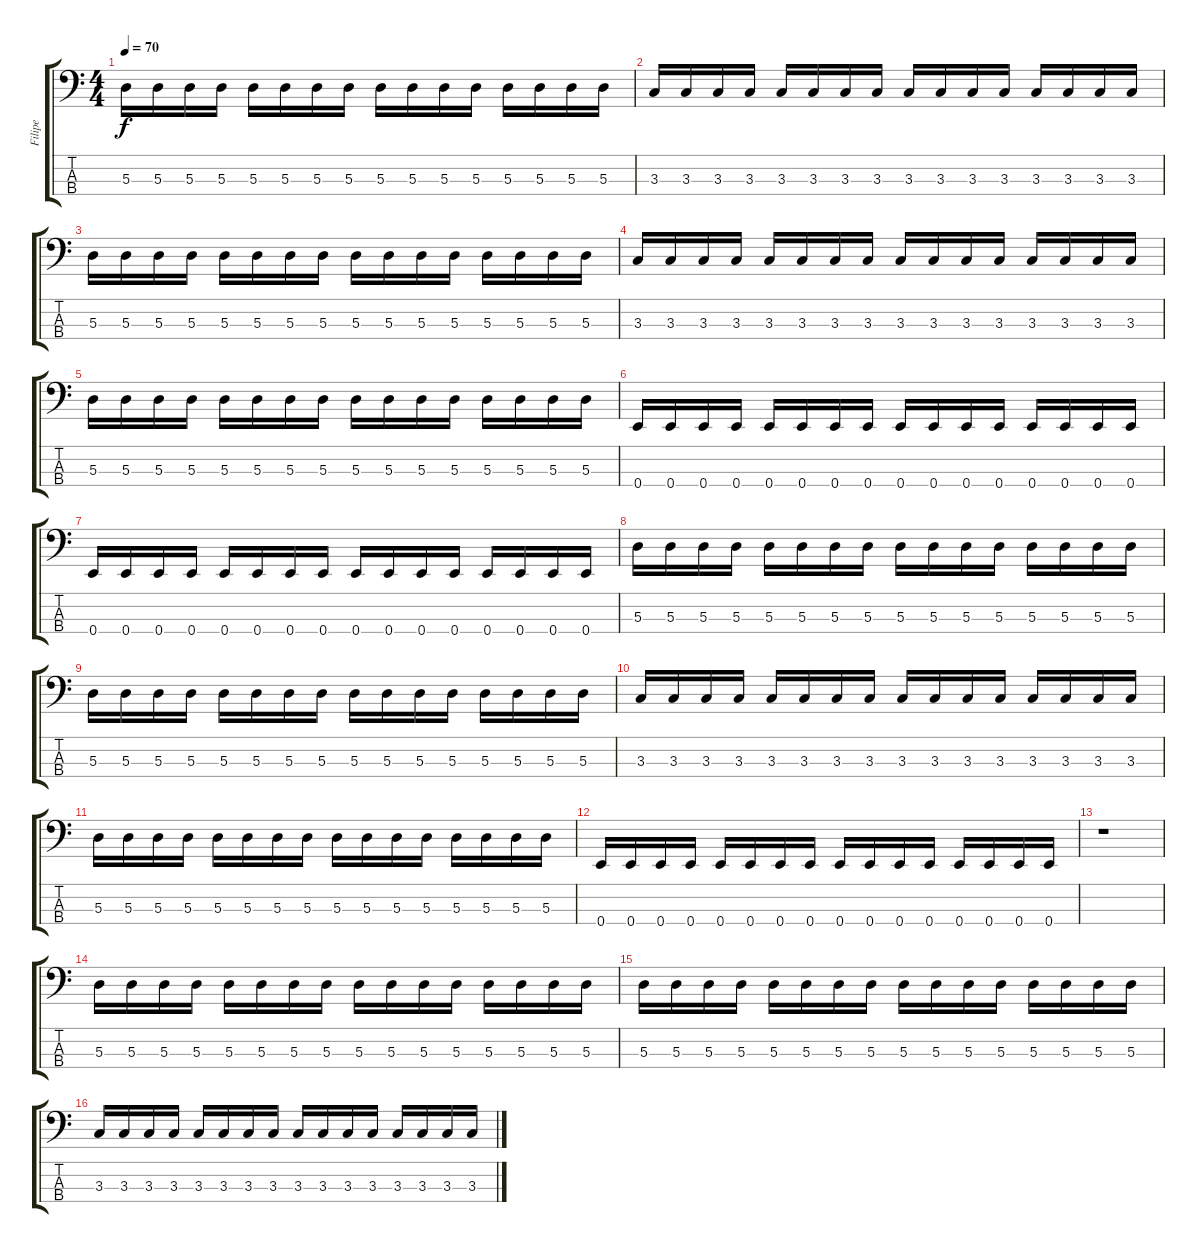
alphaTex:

\track ("Filipe" "Filipe") {instrument electricbassfinger}
\staff {score tabs}
\tuning (G2 D2 A1 E1) {hide}
\ts (4 4)
\tempo 70
\clef f4
\ks c
5.3.16{dy f} 5.3.16 5.3.16 5.3.16 5.3.16 5.3.16 5.3.16 5.3.16 5.3.16 5.3.16 5.3.16 5.3.16 5.3.16 5.3.16 5.3.16 5.3.16 |
3.3.16 3.3.16 3.3.16 3.3.16 3.3.16 3.3.16 3.3.16 3.3.16 3.3.16 3.3.16 3.3.16 3.3.16 3.3.16 3.3.16 3.3.16 3.3.16 |
5.3.16 5.3.16 5.3.16 5.3.16 5.3.16 5.3.16 5.3.16 5.3.16 5.3.16 5.3.16 5.3.16 5.3.16 5.3.16 5.3.16 5.3.16 5.3.16 |
3.3.16 3.3.16 3.3.16 3.3.16 3.3.16 3.3.16 3.3.16 3.3.16 3.3.16 3.3.16 3.3.16 3.3.16 3.3.16 3.3.16 3.3.16 3.3.16 |
5.3.16 5.3.16 5.3.16 5.3.16 5.3.16 5.3.16 5.3.16 5.3.16 5.3.16 5.3.16 5.3.16 5.3.16 5.3.16 5.3.16 5.3.16 5.3.16 |
0.4.16 0.4.16 0.4.16 0.4.16 0.4.16 0.4.16 0.4.16 0.4.16 0.4.16 0.4.16 0.4.16 0.4.16 0.4.16 0.4.16 0.4.16 0.4.16 |
0.4.16 0.4.16 0.4.16 0.4.16 0.4.16 0.4.16 0.4.16 0.4.16 0.4.16 0.4.16 0.4.16 0.4.16 0.4.16 0.4.16 0.4.16 0.4.16 |
5.3.16 5.3.16 5.3.16 5.3.16 5.3.16 5.3.16 5.3.16 5.3.16 5.3.16 5.3.16 5.3.16 5.3.16 5.3.16 5.3.16 5.3.16 5.3.16 |
5.3.16 5.3.16 5.3.16 5.3.16 5.3.16 5.3.16 5.3.16 5.3.16 5.3.16 5.3.16 5.3.16 5.3.16 5.3.16 5.3.16 5.3.16 5.3.16 |
3.3.16 3.3.16 3.3.16 3.3.16 3.3.16 3.3.16 3.3.16 3.3.16 3.3.16 3.3.16 3.3.16 3.3.16 3.3.16 3.3.16 3.3.16 3.3.16 |
5.3.16 5.3.16 5.3.16 5.3.16 5.3.16 5.3.16 5.3.16 5.3.16 5.3.16 5.3.16 5.3.16 5.3.16 5.3.16 5.3.16 5.3.16 5.3.16 |
0.4.16 0.4.16 0.4.16 0.4.16 0.4.16 0.4.16 0.4.16 0.4.16 0.4.16 0.4.16 0.4.16 0.4.16 0.4.16 0.4.16 0.4.16 0.4.16 |
r.1 |
5.3.16 5.3.16 5.3.16 5.3.16 5.3.16 5.3.16 5.3.16 5.3.16 5.3.16 5.3.16 5.3.16 5.3.16 5.3.16 5.3.16 5.3.16 5.3.16 |
5.3.16 5.3.16 5.3.16 5.3.16 5.3.16 5.3.16 5.3.16 5.3.16 5.3.16 5.3.16 5.3.16 5.3.16 5.3.16 5.3.16 5.3.16 5.3.16 |
3.3.16 3.3.16 3.3.16 3.3.16 3.3.16 3.3.16 3.3.16 3.3.16 3.3.16 3.3.16 3.3.16 3.3.16 3.3.16 3.3.16 3.3.16 3.3.16
